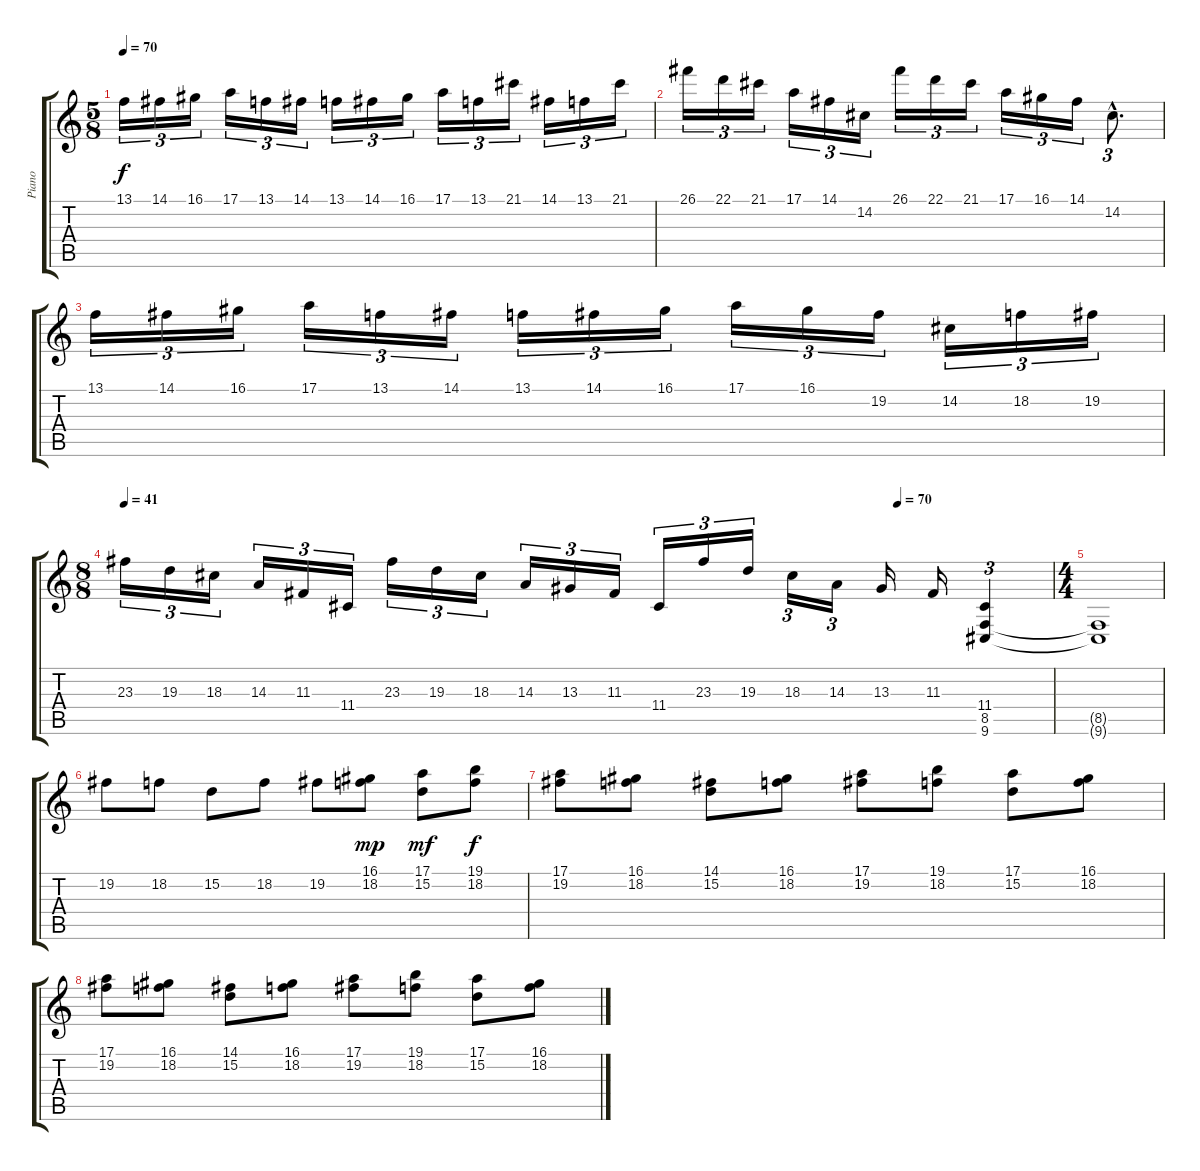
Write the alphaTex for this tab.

\track ("Piano" "Piano") {instrument acousticgrandpiano}
\staff {score tabs}
\tuning (E4 B3 G3 D3 A2 E2) {hide}
\ts (5 8)
\tempo 70
\clef g2
\ks c
13.1.16{tu (3 2) dy f} 14.1.16{tu (3 2)} 16.1.16{tu (3 2)} 17.1.16{tu (3 2)} 13.1.16{tu (3 2)} 14.1.16{tu (3 2)} 13.1.16{tu (3 2)} 14.1.16{tu (3 2)} 16.1.16{tu (3 2)} 17.1.16{tu (3 2)} 13.1.16{tu (3 2)} 21.1.16{tu (3 2)} 14.1.16{tu (3 2)} 13.1.16{tu (3 2)} 21.1.16{tu (3 2)} |
26.1.16{tu (3 2)} 22.1.16{tu (3 2)} 21.1.16{tu (3 2)} 17.1.16{tu (3 2)} 14.1.16{tu (3 2)} 14.2.16{tu (3 2)} 26.1.16{tu (3 2)} 22.1.16{tu (3 2)} 21.1.16{tu (3 2)} 17.1.16{tu (3 2)} 16.1.16{tu (3 2)} 14.1.16{tu (3 2)} 14.2{hac}.8{d tu (3 2)} |
13.1.16{tu (3 2)} 14.1.16{tu (3 2)} 16.1.16{tu (3 2)} 17.1.16{tu (3 2)} 13.1.16{tu (3 2)} 14.1.16{tu (3 2)} 13.1.16{tu (3 2)} 14.1.16{tu (3 2)} 16.1.16{tu (3 2)} 17.1.16{tu (3 2)} 16.1.16{tu (3 2)} 19.2.16{tu (3 2)} 14.2.16{tu (3 2)} 18.2.16{tu (3 2)} 19.2.16{tu (3 2)} |
\ts (8 8)
\tempo 41
\tempo (70 0.8333333333333334)
23.3.16{tu (3 2)} 19.3.16{tu (3 2)} 18.3.16{tu (3 2)} 14.3.16{tu (3 2)} 11.3.16{tu (3 2)} 11.4.16{tu (3 2)} 23.3.16{tu (3 2)} 19.3.16{tu (3 2)} 18.3.16{tu (3 2)} 14.3.16{tu (3 2)} 13.3.16{tu (3 2)} 11.3.16{tu (3 2)} 11.4.16{tu (3 2)} 23.3.16{tu (3 2)} 19.3.16{tu (3 2)} 18.3.16{tu (3 2)} 14.3.16{tu (3 2)} 13.3.16 11.3.16 (11.4 8.5 9.6).4{tu (3 2)} |
\ts (4 4)
(8.5{t} 9.6{t}).1 |
19.2.8 18.2.8 15.2.8 18.2.8 19.2.8 (16.1 18.2).8{dy mp} (17.1 15.2).8{dy mf} (19.1 18.2).8{dy f} |
(17.1 19.2).8 (16.1 18.2).8 (14.1 15.2).8 (16.1 18.2).8 (17.1 19.2).8 (19.1 18.2).8 (17.1 15.2).8 (16.1 18.2).8 |
(17.1 19.2).8 (16.1 18.2).8 (14.1 15.2).8 (16.1 18.2).8 (17.1 19.2).8 (19.1 18.2).8 (17.1 15.2).8 (16.1 18.2).8
